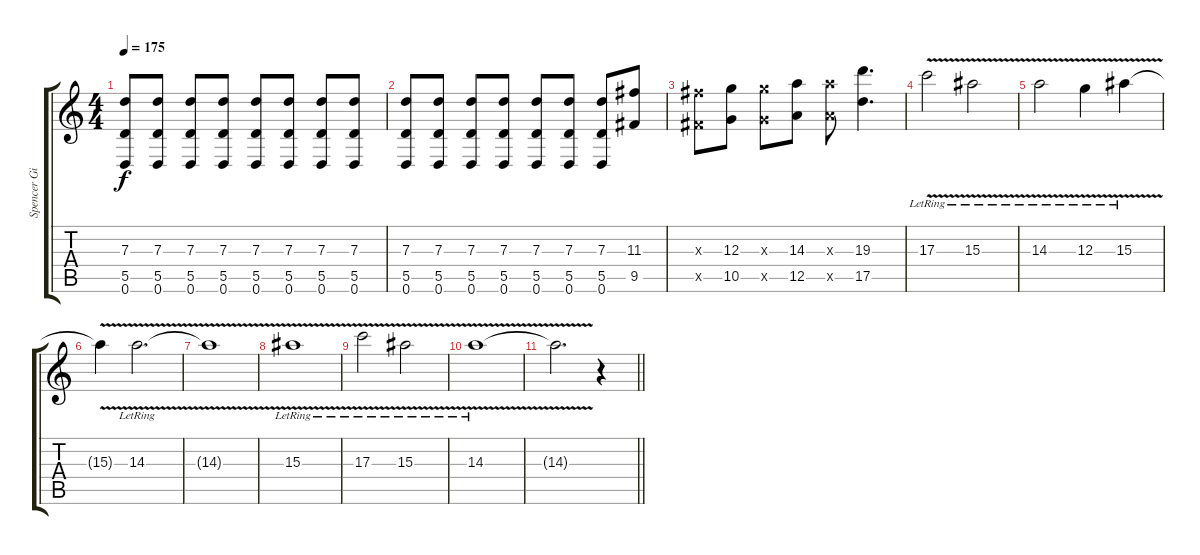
\track ("Spencer Gill - Doubled" "Spencer Gi") {instrument overdrivenguitar}
\staff {score tabs}
\tuning (E4 B3 G3 D3 A2 D2) {hide}
\ts (4 4)
\tempo 175
\clef g2
\ks c
(7.3 5.5 0.6).8{dy f} (7.3 5.5 0.6).8 (7.3 5.5 0.6).8 (7.3 5.5 0.6).8 (7.3 5.5 0.6).8 (7.3 5.5 0.6).8 (7.3 5.5 0.6).8 (7.3 5.5 0.6).8 |
(7.3 5.5 0.6).8 (7.3 5.5 0.6).8 (7.3 5.5 0.6).8 (7.3 5.5 0.6).8 (7.3 5.5 0.6).8 (7.3 5.5 0.6).8 (7.3 5.5 0.6).8 (11.3 9.5).8 |
(11.3{x} 9.5{x}).8 (12.3 10.5).8 (12.3{x} 10.5{x}).8 (14.3 12.5).8 (14.3{x} 12.5{x}).8 (19.3 17.5).4{d} |
17.3{v lr}.2 15.3{v lr}.2 |
14.3{v lr}.2 12.3{v lr}.4 15.3{v lr}.4 |
15.3{t}.4 14.3{v lr}.2{d} |
14.3{t}.1 |
15.3{v lr}.1 |
17.3{v lr}.2 15.3{v lr}.2 |
14.3{v lr}.1 |
\barLineRight lightlight
14.3{t}.2{d} r.4
